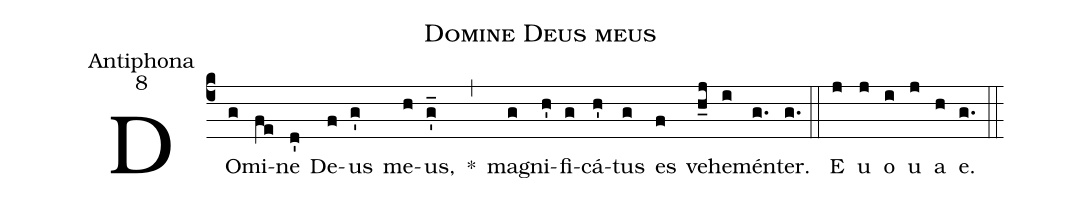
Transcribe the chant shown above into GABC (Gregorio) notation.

name:Domine Deus meus;
office-part:Antiphona;
mode:8;
%%
(c4) DO(g)mi(fe)ne(d') De(f)us(g') me(h)us,(g'_) *(,) ma(g)gni(h')fi(g)cá(h')tus(g) es(f) ve(h_j)he(i)mén(g.)ter.(g.) (::) <eu>E(j) u(j) o(i) u(j) a(h) e.</eu>(g.) (::)
